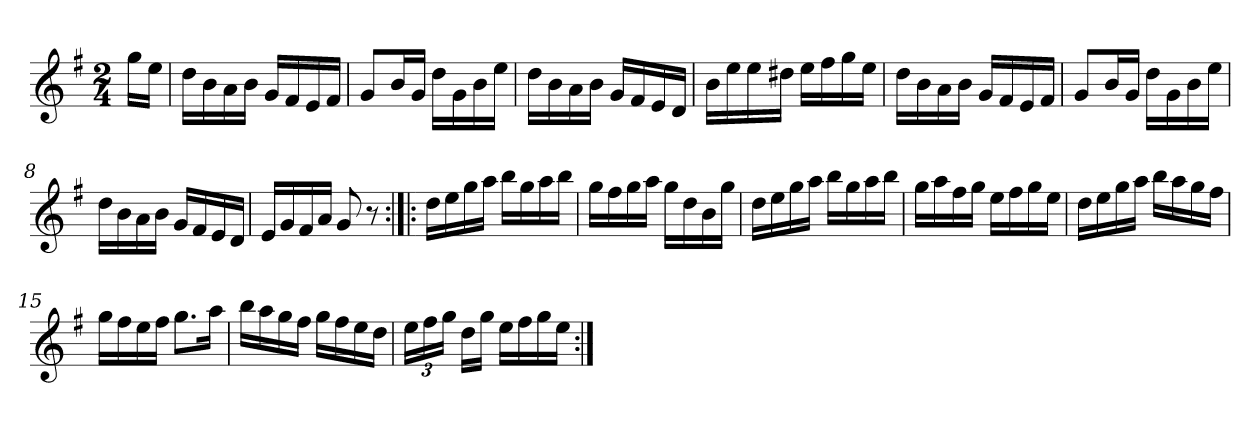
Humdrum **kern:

**kern
*part1
*staff1
*clefG2
*k[f#]
*G:
*M2/4
=1
16gg\LL
16ee\JJ
=2
16dd\LL
16b\
16a\
16b\JJ
16g/LL
16f#/
16e/
16f#/JJ
=3
8g/L
16b/L
16g/JJ
16dd\LL
16g\
16b\
16ee\JJ
=4
16dd\LL
16b\
16a\
16b\JJ
16g/LL
16f#/
16e/
16d/JJ
=5
16b\LL
16ee\
16ee\
16dd#X\JJ
16ee\LL
16ff#\
16gg\
16ee\JJ
=6
16dd\LL
16b\
16a\
16b\JJ
16g/LL
16f#/
16e/
16f#/JJ
=7
8g/L
16b/L
16g/JJ
16dd\LL
16g\
16b\
16ee\JJ
!!LO:LB:g=z
=8
16dd\LL
16b\
16a\
16b\JJ
16g/LL
16f#/
16e/
16d/JJ
=9
16e/LL
16g/
16f#/
16a/JJ
8g/
8r
=10:|!|:
16dd\LL
16ee\
16gg\
16aa\JJ
16bb\LL
16gg\
16aa\
16bb\JJ
=11
16gg\LL
16ff#\
16gg\
16aa\JJ
16gg\LL
16dd\
16b\
16gg\JJ
=12
16dd\LL
16ee\
16gg\
16aa\JJ
16bb\LL
16gg\
16aa\
16bb\JJ
!!LO:LB:g=z
=13
16gg\LL
16aa\
16ff#\
16gg\JJ
16ee\LL
16ff#\
16gg\
16ee\JJ
=14
16dd\LL
16ee\
16gg\
16aa\JJ
16bb\LL
16aa\
16gg\
16ff#\JJ
=15
16gg\LL
16ff#\
16ee\
16ff#\JJ
8.gg\L
16aa\Jk
=16
16bb\LL
16aa\
16gg\
16ff#\JJ
16gg\LL
16ff#\
16ee\
16dd\JJ
=17
*Xbrackettup
24ee\LL
24ff#\
24gg\JJ
16dd\LL
16gg\JJ
16ee\LL
16ff#\
16gg\
16ee\JJ
=:|!
*-
